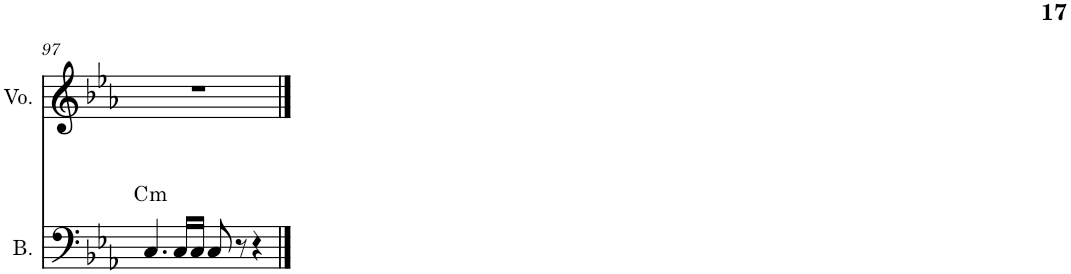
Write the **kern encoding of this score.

**kern	**harte	**kern
*part2	*part2	*part1
*staff2	*	*staff1
*I"Electric Bass	*	*I"Voice
*I'B.	*	*I'Vo.
!!LO:PB:g=z
*clefF4	*	*clefG2
*Trd7c12	*	*
*k[b-e-a-]	*	*k[b-e-a-]
*M4/4	*	*M4/4
=97	=97	=97
!	!LO:H:kt=m	!
4.C/	C:min	1r
16C/LL	.	.
16C/JJ	.	.
8C/	.	.
8r	.	.
4r	.	.
==	==	==
*-	*-	*-
